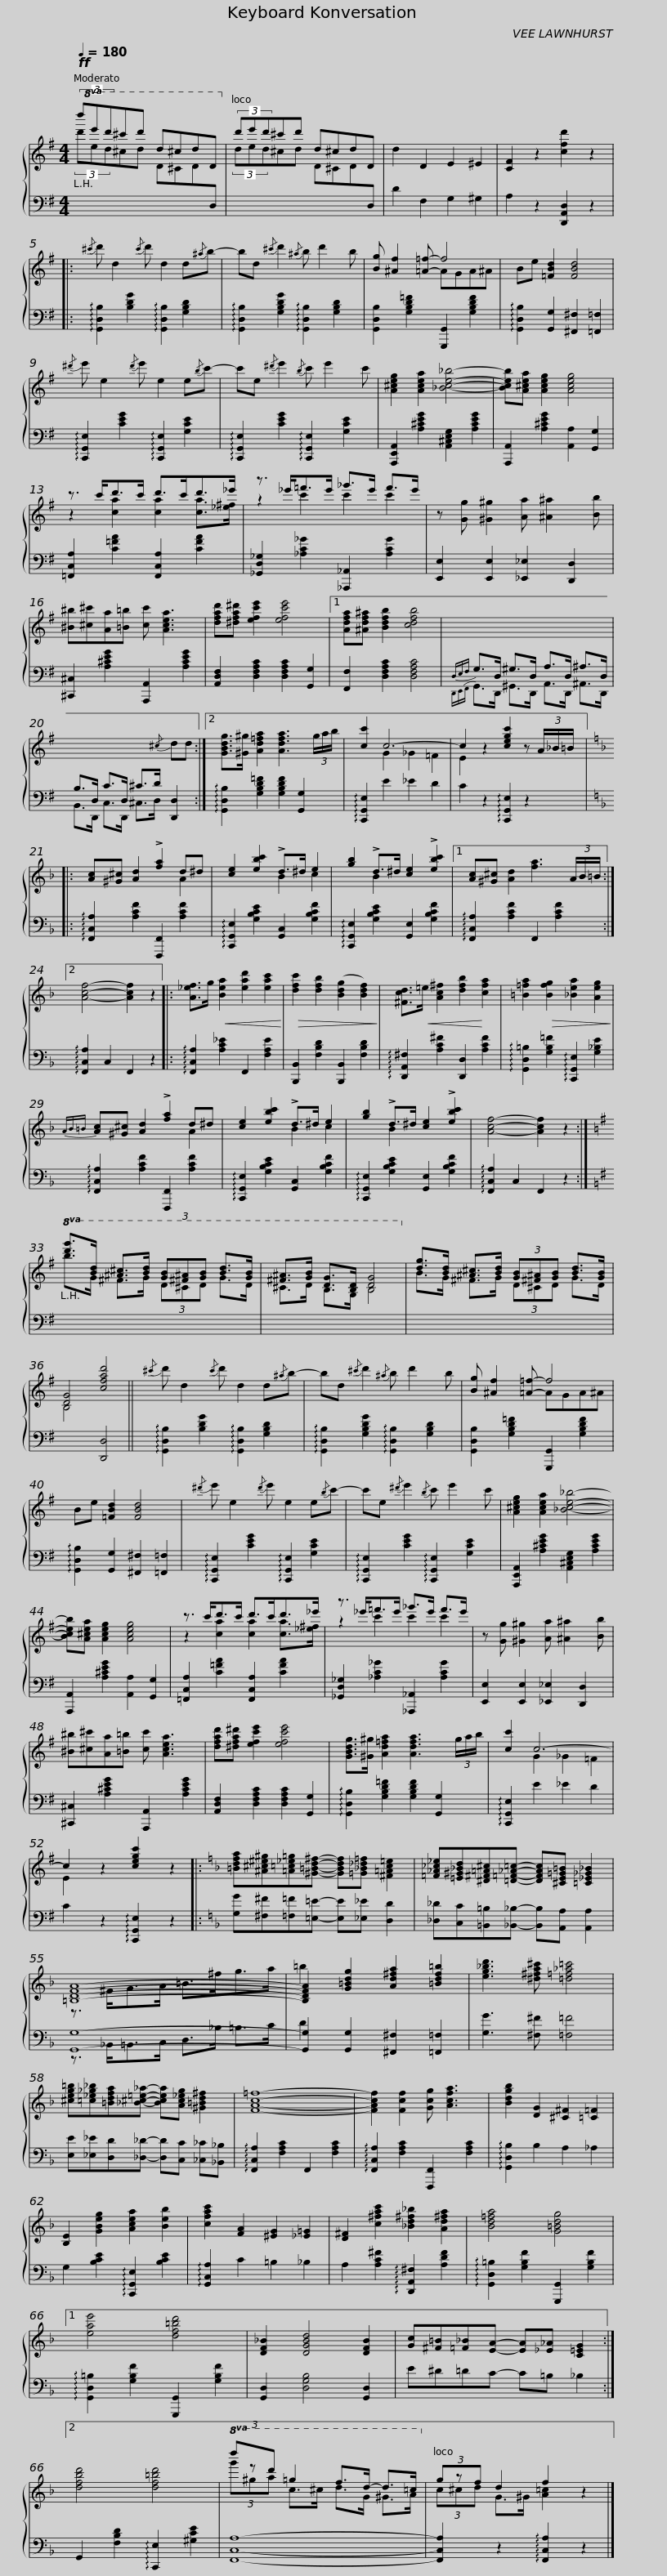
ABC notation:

X:1
%%score { ( 1 2 ) | ( 3 4 ) }
L:1/8
Q:1/4=180
M:4/4
I:linebreak $
K:G
V:1 treble
V:2 treble
V:3 bass
V:4 bass
V:1
!ff!!8va(! (3d''e''d''^c''d'' d'^c'd'd!8va)! | (3d'e'd'^c'd' d^cdD | d2 D2 E2 ^E2 | [CF]2 z2 [cfd']2 z2 |:${/^c'} d' d2{/c'} d' d2 d{/^a}b- | %5
 bd{/^c'} d'2{/^a} b d'2 b | [Bg] [^Af]2 [=A=f]- f4 | Be [=FBd]2 [FBd]4 |${/^d'} e' e2{/d'} e' e2 e{/b}c'- | c'e{/^d'} e'2{/b} c' e'2 c' | %10
 [A^ceg]2 [Acea]2 [_Bce_b]4- | [Bceb][A^cea] [Aceg]2 [Aceg]4 |$ z3/2 c'<d'c'/ d'>c'd'>_e' | z3/2 _e'<=f'e'/ _g'>e' f'>e' | z [Gg] [^G^g]2 [Aa] [^A^a]2 [Bb] | %15
 [^B^b][^c^c'][Aa][=B=b] [cc'] [Acea]3 | [dfad'][^dfa^d'] [efc'e']2 [efc'e']4 |1$ [Adfa][^Adf^a] [Bdfb]2 [cdfb]4 | x8 | x6{/^c} dd :|2 %20
 [GBdg]>[^G^g] [Ad=fa]2 [Adfa]3 (3g/a/b/ | [cc']2 c6- | c2 z2 [cegc']2 z (3A/_B/=B/ |:$[K:F] [Ac][^G^c] [Ad]2 !>![fa]2 d^d | [ce]2 [ebc']2 !>!d>^d e2 | %25
 [gb]2 !>!d>^d [ce]2 !>![ebc']2 |1 [Ac][^G^c] [Ad]2 [fa]3 (3A/B/=B/ :|2 [Acf]4- [Acf]2 z2 |:$ [A_ef]>g!<(! [Bea]2 [ead']2 [eac']2!<)! |!>(! [dfc']2 [dfb]2 ([Bdg]2 [Bdf]2)!>)! | %30
 [^Fcd]>!<(!=e [Ac^f]2 [dfb]2!<)! [cfa]2 | [=B=fa]2!>(! [Bfg]2 [_Bea]2 [Aeg]2!>)! |${AB=B} [Ac][^G^c] [Ad]2 !>![fa]2 d^d | [ce]2 [ebc']2 !>!d>^d e2 | [gb]2 !>!d>^d [ce]2 !>![ebc']2 | %35
 [Acf]4- [Acf]2 z2 :|$[K:G]!8va(! [d'g']>[bd'] [^a^c']>[bd'] (3[gb][^f^a][gb] [bd']>[gb] | [^f^a]>[gb] [dg]>[Bd] [dg]4!8va)! | [dg]>[Bd] [^A^c]>[Bd] (3[GB][^F^A][GB] [Bd]>[GB] | [DG]4 [cfad']4 ||$ %40
{/^c'} d' d2{/c'} d' d2 d{/^a}b- | bd{/^c'} d'2{/^a} b d'2 b | [Bg] [^Af]2 [=A=f]- f4 | Be [=FBd]2 [FBd]4 |{/^d'} e' e2{/d'} e' e2 e{/b}c'- |$ %45
 c'e{/^d'} e'2{/b} c' e'2 c' | [A^ceg]2 [Acea]2 [_Bce_b]4- | [Bceb][A^cea] [Aceg]2 [Aceg]4 |$ z3/2 c'<d'c'/ d'>c'd'>_e' | z3/2 _e'<=f'e'/ _g'>e' f'>e' | %50
 z [Gg] [^G^g]2 [Aa] [^A^a]2 [Bb] | [^B^b][^c^c'][Aa][=B=b] [cc'] [Acea]3 |$ [dfad'][^dfa^d'] [efc'e']2 [efc'e']4 | [GBdg]>[^G^g] [Ad=fa]2 [Adfa]3 (3g/a/b/ | [cc']2 c6- | %55
 c2 z2 [cegc']2 z2 |:$[K:F] [=Bdfa][^A^c^e^g][=A=c_e=g][^G=Bd^f]- [GBdf][=G_B_d=f] [^F=Ac=e]2 | [=F_A_c_e][=E^G_Bd][^D^F=A^c][=D=F_A=c]- [DFAc][^CE=G=B] [=C_E_G_B]2 | [=B,DFA]8- |$ [B,DFA]2 [G=Bdg]2 [Ad^fa]2 [=Bdf=b]2 | %60
 [eg_bd']3 [^d^fa^c'] [=d=f_a=c']4 | [^ceg=b][=c_e_g_b][=Bdfa][_B^c=e_a]- [Bcea][Ac_eg] [^G=Bd^f]2 |$ [FAc=f]8- | [FAcf]2 [Fcf]2 [Gcg] [Acfa]3 | [Bdgb]2 [DG]2 [^C^F]2 [=C=F]2 |$ %65
 [B,E]2 [GBeg]2 [Acea]2 [Beb]2 | [cfac']2 [FA]2 [^EG]2 [_E=G]2 | [D^F]2 [c^fac']2 [_Bd^f_b]2 [Ad^fa]2 | [Bd=fa]4 [G=Bdg]4 |1$ [eae']4 [df=bd']4 | %70
 [DF_B]2 [DGBd]4 [DFB]2 | [Gc][^F=B][=F_B][EA]- [EA][_E_A] [C=EG]2 :|2$ [dfbd']4 [df=bd']4 |!8va(! (3d''zd'' =g'2 f'>d'- d'>=c'!8va)! | (3gzf d2 f2 z2 |] %75
V:2
!8va(! (3d'e'd'^c'd' d^cd[I:staff +1]D!8va)! |[I:staff -1] (3ded^cd D^CD[I:staff +1]D, | x8 | x8 |:$ x8 | %5
 x8 | x4[I:staff -1] AGA^A | x8 |$ x8 | x8 | %10
 x8 | x8 |$ z2 [ca]2 [ca]2 [ca]>[_e^f] | z2 c'2 c'2 c'2 | x8 | %15
 x8 | x8 |1$ x8 | x8 | x8 :|2 %20
 x8 | x2 G2 _G2 =F2 | E2 x6 |:$[K:F] x6 A2 | x4 B2 c2 | %25
 x2 B2 x4 |1 x8 :|2 x8 |:$ x8 | x8 | %30
 x8 | x8 |$ x6 A2 | x4 B2 c2 | x2 B2 x4 | %35
 x8 :|$[K:G]!8va(! b>g ^f>g (3d^cd g>d | ^c>d B>G B4!8va)! | B>G ^F>G (3D^CD G>D | B,4 x4 ||$ %40
 x8 | x8 | x4 AGA^A | x8 | x8 |$ %45
 x8 | x8 | x8 |$ z2 [ca]2 [ca]2 [ca]>[_e^f] | z2 c'2 c'2 c'2 | %50
 x8 | x8 |$ x8 | x8 | x2 G2 _G2 =F2 | %55
 E2 x6 |:$[K:F] x8 | x8 | z3/2 ^F<GA/ =B>^fg>a |$ =b2 x6 | %60
 x8 | x8 |$ x8 | x8 | x8 |$ %65
 x8 | x8 | x8 | x8 |1$ x8 | %70
 x8 | x8 :|2$ x8 |!8va(! (3g'^g'a' c'>^c' d'>g ^g>a!8va)! | (3c^cd G>^G [A=c]2 x2 |] %75
V:3
 x8 | x8 | D2 F,2 G,2 ^G,2 | A,2 z2 [D,,A,,D,]2 z2 |:$ !arpeggio![G,,D,B,]2 [B,DG]2 !arpeggio![G,,D,B,]2 [G,B,D]2 | %5
 !arpeggio![G,,D,B,]2 [G,B,DG]2 !arpeggio![G,,D,B,]2 [G,B,D]2 | [G,,D,B,]2 [G,B,D=F]2 [G,,,G,,]2 [G,B,DF]2 | !arpeggio![G,,D,B,]2 [G,,G,]2 [!courtesy!^F,,!courtesy!^F,]2 [=F,,=F,]2 |$ !arpeggio![C,,G,,E,]2 [CEG]2 !arpeggio![C,,G,,E,]2 [G,CE]2 | !arpeggio![C,,G,,E,]2 [CEG]2 !arpeggio![C,,G,,E,]2 [G,CE]2 | %10
 [A,,,E,,A,,]2 [A,^CEG]2 [A,,^C,E,G,]2 [A,CEG]2 | [A,,,A,,]2 [A,^CEG]2 [A,,A,]2 [G,,G,]2 |$ [=F,,C,A,]2 [C=FA]2 [F,,C,A,]2 [CFA]2 | [_G,,D,_G,]2 [_A,C_G]2 [_A,,,_A,,]2 [A,CG]2 | [E,,E,]2 [E,,E,]2 [_E,,_E,]2 [D,,D,]2 | %15
 [^C,,^C,]2 [A,^CEG]2 [A,,,A,,]2 [A,CEG]2 | [A,,D,F,]2 [D,F,A,C]2 [D,F,A,C]2 [G,,G,]2 |1$ [F,,F,]2 [D,F,A,C]2 [D,F,A,C]4 |{D,E,F,} G,>D, ^G,>D, A,>D, ^A,>D, | B,>D, C>D, ^C>D [D,,D,]2 :|2 %20
 !arpeggio![G,,D,B,]2 [G,B,D=F]2 [G,B,DF]2 [G,,G,]2 | !arpeggio![C,,G,,E,]2 E2 _E2 D2 | C2 z2 !arpeggio![C,,G,,E,]2 z2 |:$[K:F] !arpeggio![F,,C,A,]2 [A,CF]2 [F,,,F,,]2 [A,CF]2 | !arpeggio![C,,G,,E,]2 [G,B,CE]2 [G,,C,]2 [G,B,CF]2 | %25
 !arpeggio![C,,G,,E,]2 [G,B,CE]2 [G,,E,]2 [G,B,CF]2 |1 !arpeggio![F,,C,A,]2 [A,CF]2 F,,2 [A,CF]2 :|2 !arpeggio![F,,C,A,]2 C,2 F,,2 z2 |:$ !arpeggio![F,,C,A,]2 [A,C_E]2 F,,2 [F,A,E]2 | [B,,,B,,]2 [F,B,D]2 [B,,,B,,]2 [F,B,D]2 | %30
 !arpeggio![D,,A,,^F,]2 [A,C^F]2 [D,,D,]2 [A,CF]2 | !arpeggio![G,,D,=B,]2 [G,B,=F]2 !arpeggio![C,,G,,E,]2 [G,_B,E]2 |$ !arpeggio![F,,C,A,]2 [A,CF]2 [F,,,F,,]2 [A,CF]2 | !arpeggio![C,,G,,E,]2 [G,B,CE]2 [G,,C,]2 [G,B,CF]2 | !arpeggio![C,,G,,E,]2 [G,B,CE]2 [G,,E,]2 [G,B,CF]2 | %35
 !arpeggio![F,,C,A,]2 C,2 F,,2 z2 :|$[K:G] x8 | x8 | x8 | x4 [D,,D,]4 ||$ %40
 !arpeggio![G,,D,B,]2 [B,DG]2 !arpeggio![G,,D,B,]2 [G,B,D]2 | !arpeggio![G,,D,B,]2 [G,B,DG]2 !arpeggio![G,,D,B,]2 [G,B,D]2 | [G,,D,B,]2 [G,B,D=F]2 [G,,,G,,]2 [G,B,DF]2 | !arpeggio![G,,D,B,]2 [G,,G,]2 [!courtesy!^F,,!courtesy!^F,]2 [=F,,=F,]2 | !arpeggio![C,,G,,E,]2 [CEG]2 !arpeggio![C,,G,,E,]2 [G,CE]2 |$ %45
 !arpeggio![C,,G,,E,]2 [CEG]2 !arpeggio![C,,G,,E,]2 [G,CE]2 | [A,,,E,,A,,]2 [A,^CEG]2 [A,,^C,E,G,]2 [A,CEG]2 | [A,,,A,,]2 [A,^CEG]2 [A,,A,]2 [G,,G,]2 |$ [=F,,C,A,]2 [C=FA]2 [F,,C,A,]2 [CFA]2 | [_G,,D,_G,]2 [_A,C_G]2 [_A,,,_A,,]2 [A,CG]2 | %50
 [E,,E,]2 [E,,E,]2 [_E,,_E,]2 [D,,D,]2 | [^C,,^C,]2 [A,^CEG]2 [A,,,A,,]2 [A,CEG]2 |$ [A,,D,F,]2 [D,F,A,C]2 [D,F,A,C]2 [G,,G,]2 | !arpeggio![G,,D,B,]2 [G,B,D=F]2 [G,B,DF]2 [G,,G,]2 | !arpeggio![C,,G,,E,]2 E2 _E2 D2 | %55
 C2 z2 !arpeggio![C,,G,,E,]2 z2 |:$[K:F] [G,G][^F,^F][=F,=F][=E,=E]- [E,E][_E,_E] [D,D]2 | [_D,_D][C,C][=B,,=B,][_B,,_B,]- [B,,B,][A,,A,] [A,,A,]2 | [G,,G,]8- |$ [G,,G,]2 [G,,G,]2 [^F,,^F,]2 [=F,,=F,]2 | %60
 [G,G]3 [^F,^F] [=F,=F]4 | [E,E][_E,_E][D,D][_D,_D]- [D,D][C,C] [_C,_C][_B,,_B,] |$ !arpeggio![F,,C,A,]2 [F,A,C]2 F,,2 [F,A,C]2 | !arpeggio![F,,C,A,]2 [F,A,C]2 [F,,,F,,]2 [F,A,C]2 | !arpeggio![G,,D,B,]2 B,2 A,2 _A,2 |$ %65
 G,2 [B,CE]2 !arpeggio![C,,G,,E,]2 [B,CE]2 | !arpeggio![G,,C,A,]2 C2 =B,2 _B,2 | A,2 [A,C^F]2 !arpeggio![D,,A,,^F,]2 [A,DF]2 | !arpeggio![G,,D,=B,]2 [G,B,F]2 [G,,,G,,]2 [G,B,F]2 |1$ !arpeggio![G,,D,=B,]2 [G,B,F]2 [G,,,G,,]2 [G,B,F]2 | %70
 [G,,D,]2 [D,G,B,]4 [G,,D,]2 | E^D=DC- C=B, _B,2 :|2$ G,,2 [F,B,D]2 !arpeggio![C,,E,]2 [^G,CE]2 | [F,,C,A,]8- | [F,,C,A,]2 z2 !arpeggio![F,,C,A,]2 z2 |] %75
V:4
 x8 | x8 | x8 | x8 |:$ x8 | %5
 x8 | x8 | x8 |$ x8 | x8 | %10
 x8 | x8 |$ x8 | x8 | x8 | %15
 x8 | x8 |1$ x8 |{D,,E,,F,,} G,,>D,, ^G,,>D,, A,,>D,, ^A,,>D,, | B,,>D,, C,>D,, ^C,>D, x2 :|2 %20
 x8 | x8 | x8 |:$[K:F] x8 | x8 | %25
 x8 |1 x8 :|2 x8 |:$ x8 | x8 | %30
 x8 | x8 |$ x8 | x8 | x8 | %35
 x8 :|$[K:G] x8 | x8 | x8 | x8 ||$ %40
 x8 | x8 | x8 | x8 | x8 |$ %45
 x8 | x8 | x8 |$ x8 | x8 | %50
 x8 | x8 |$ x8 | x8 | x8 | %55
 x8 |:$[K:F] x8 | x8 | z3/2 _B,,<=B,,C,/ D,>_B, =B,>C |$ D2 x6 | %60
 x8 | x8 |$ x8 | x8 | x8 |$ %65
 x8 | x8 | x8 | x8 |1$ x8 | %70
 x8 | x8 :|2$ x8 | x8 | x8 |] %75
